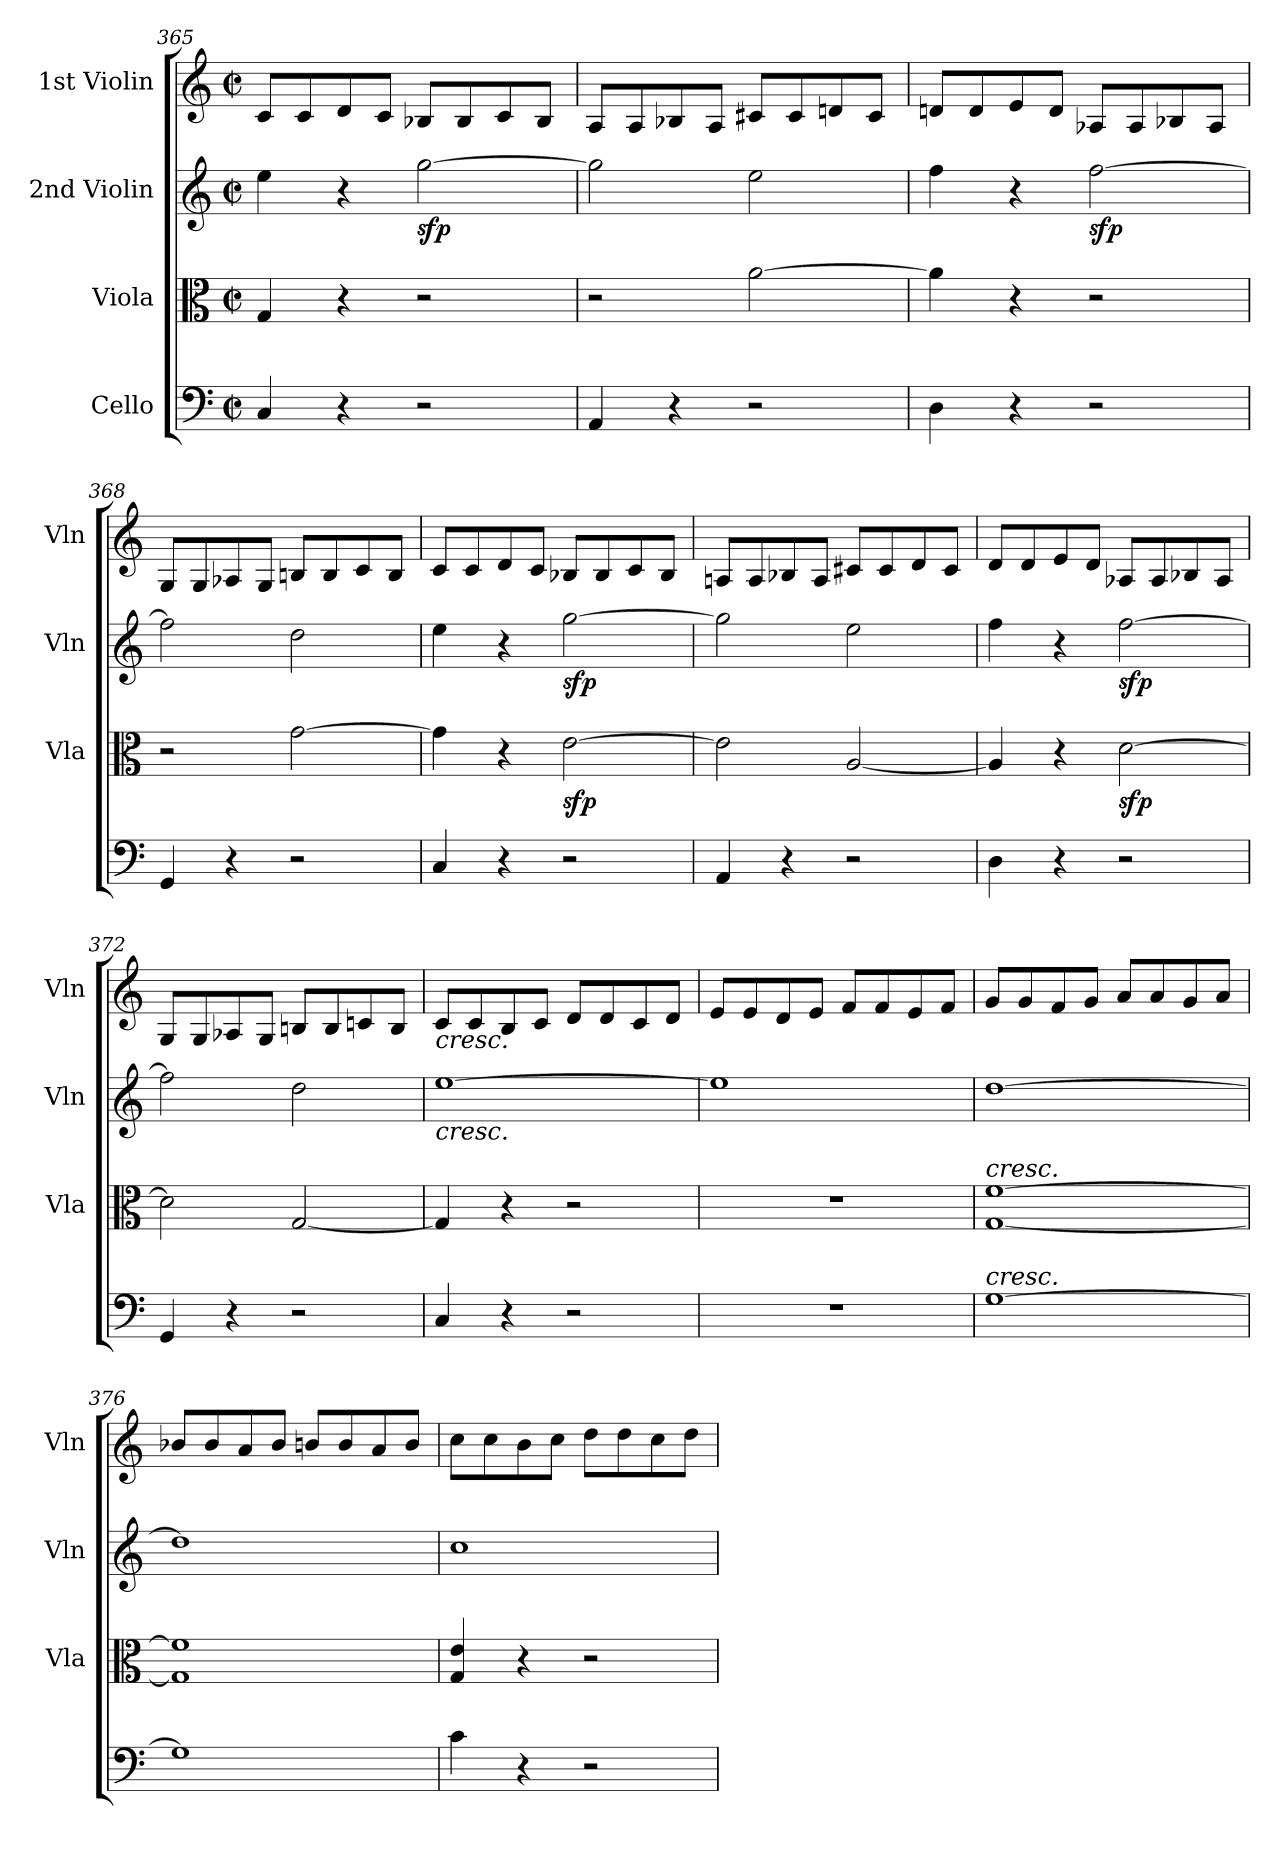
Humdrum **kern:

**kern	**kern	**dynam	**kern	**dynam	**kern
*part4	*part3	*part3	*part2	*part2	*part1
*staff4	*staff3	*staff3	*staff2	*staff2	*staff1
*I"Cello	*I"Viola	*	*I"2nd Violin	*	*I"1st Violin
*	*I'Vla	*	*I'Vln	*	*I'Vln
*clefF4	*clefC3	*	*clefG2	*	*clefG2
*k[]	*k[]	*	*k[]	*	*k[]
*M2/2	*M2/2	*	*M2/2	*	*M2/2
*met(c|)	*met(c|)	*	*met(c|)	*	*met(c|)
=365	=365	=365	=365	=365	=365
4C	4G	.	4ee	.	8cL
.	.	.	.	.	8c
4r	4r	.	4r	.	8d
.	.	.	.	.	8cJ
2r	2r	.	[2gg	sfp	8B-XL
.	.	.	.	.	8B-
.	.	.	.	.	8c
.	.	.	.	.	8B-J
=366	=366	=366	=366	=366	=366
4AA	2r	.	2gg]	.	8AL
.	.	.	.	.	8A
4r	.	.	.	.	8B-X
.	.	.	.	.	8AJ
2r	[2a	.	2ee	.	8c#XL
.	.	.	.	.	8c#
.	.	.	.	.	8dn
.	.	.	.	.	8c#J
=367	=367	=367	=367	=367	=367
4D	4a]	.	4ff	.	8dnL
.	.	.	.	.	8d
4r	4r	.	4r	.	8e
.	.	.	.	.	8dJ
2r	2r	.	[2ff	sfp	8A-XL
.	.	.	.	.	8A-
.	.	.	.	.	8B-X
.	.	.	.	.	8A-J
=368	=368	=368	=368	=368	=368
4GG	2r	.	2ff]	.	8GL
.	.	.	.	.	8G
4r	.	.	.	.	8A-X
.	.	.	.	.	8GJ
2r	[2g	.	2dd	.	8BnL
.	.	.	.	.	8B
.	.	.	.	.	8c
.	.	.	.	.	8BJ
=369	=369	=369	=369	=369	=369
4C	4g]	.	4ee	.	8cL
.	.	.	.	.	8c
4r	4r	.	4r	.	8d
.	.	.	.	.	8cJ
2r	[2e	sfp	[2gg	sfp	8B-XL
.	.	.	.	.	8B-
.	.	.	.	.	8c
.	.	.	.	.	8B-J
=370	=370	=370	=370	=370	=370
4AA	2e]	.	2gg]	.	8AnL
.	.	.	.	.	8A
4r	.	.	.	.	8B-X
.	.	.	.	.	8AJ
2r	[2A	.	2ee	.	8c#XL
.	.	.	.	.	8c#
.	.	.	.	.	8d
.	.	.	.	.	8c#J
=371	=371	=371	=371	=371	=371
4D	4A]	.	4ff	.	8dL
.	.	.	.	.	8d
4r	4r	.	4r	.	8e
.	.	.	.	.	8dJ
2r	[2d	sfp	[2ff	sfp	8A-XL
.	.	.	.	.	8A-
.	.	.	.	.	8B-X
.	.	.	.	.	8A-J
=372	=372	=372	=372	=372	=372
4GG	2d]	.	2ff]	.	8GL
.	.	.	.	.	8G
4r	.	.	.	.	8A-X
.	.	.	.	.	8GJ
2r	[2G	.	2dd	.	8BnL
.	.	.	.	.	8B
.	.	.	.	.	8cn
.	.	.	.	.	8BJ
=373	=373	=373	=373	=373	=373
!	!	!	!	!	!LO:TX:b:i:t=cresc.
!	!	!	!LO:TX:b:i:t=cresc.	!	!
4C	4G]	.	[1ee	.	8cL
.	.	.	.	.	8c
4r	4r	.	.	.	8B
.	.	.	.	.	8cJ
2r	2r	.	.	.	8dL
.	.	.	.	.	8d
.	.	.	.	.	8c
.	.	.	.	.	8dJ
=374	=374	=374	=374	=374	=374
1r	1r	.	1ee]	.	8eL
.	.	.	.	.	8e
.	.	.	.	.	8d
.	.	.	.	.	8eJ
.	.	.	.	.	8fL
.	.	.	.	.	8f
.	.	.	.	.	8e
.	.	.	.	.	8fJ
=375	=375	=375	=375	=375	=375
!	!LO:TX:a:i:t=cresc.	!	!	!	!
!LO:TX:a:i:t=cresc.	!	!	!	!	!
[1G	[1G [1f	.	[1dd	.	8gL
.	.	.	.	.	8g
.	.	.	.	.	8f
.	.	.	.	.	8gJ
.	.	.	.	.	8aL
.	.	.	.	.	8a
.	.	.	.	.	8g
.	.	.	.	.	8aJ
=376	=376	=376	=376	=376	=376
1G]	1G] 1f]	.	1dd]	.	8b-XL
.	.	.	.	.	8b-
.	.	.	.	.	8a
.	.	.	.	.	8b-J
.	.	.	.	.	8bnL
.	.	.	.	.	8b
.	.	.	.	.	8a
.	.	.	.	.	8bJ
=377	=377	=377	=377	=377	=377
4c	4G 4e	.	1cc	.	8ccL
.	.	.	.	.	8cc
4r	4r	.	.	.	8b
.	.	.	.	.	8ccJ
2r	2r	.	.	.	8ddL
.	.	.	.	.	8dd
.	.	.	.	.	8cc
.	.	.	.	.	8ddJ
=	=	=	=	=	=
*-	*-	*-	*-	*-	*-
